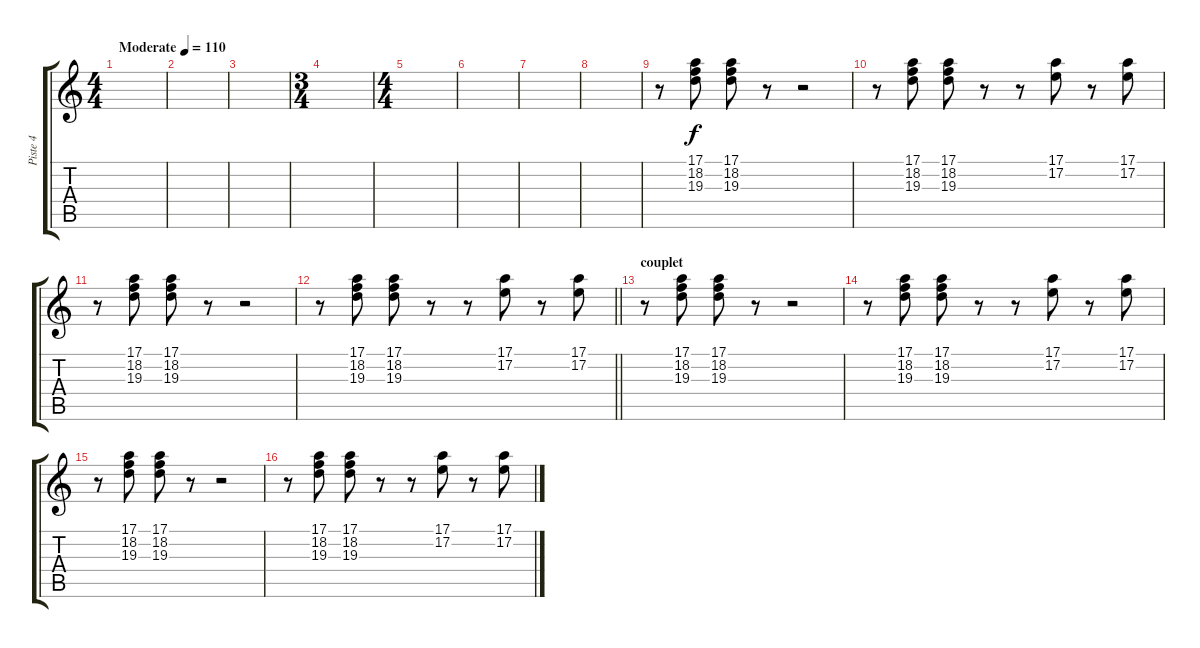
\track ("Piste 4" "Piste 4") {instrument drawbarorgan}
\staff {score tabs}
\tuning (E4 B3 G3 D3 A2 E2) {hide}
\ts (4 4)
\tempo (110 "Moderate")
\clef g2
\ks c
|
|
|
\ts (3 4)
|
\ts (4 4)
|
|
|
|
r.8 (17.1 18.2 19.3).8 (17.1 18.2 19.3).8 r.8 r.2 |
r.8 (17.1 18.2 19.3).8 (17.1 18.2 19.3).8 r.8 r.8 (17.1 17.2).8 r.8 (17.1 17.2).8 |
r.8 (17.1 18.2 19.3).8 (17.1 18.2 19.3).8 r.8 r.2 |
\barLineRight lightlight
r.8 (17.1 18.2 19.3).8 (17.1 18.2 19.3).8 r.8 r.8 (17.1 17.2).8 r.8 (17.1 17.2).8 |
\section ("" "couplet")
r.8 (17.1 18.2 19.3).8 (17.1 18.2 19.3).8 r.8 r.2 |
r.8 (17.1 18.2 19.3).8 (17.1 18.2 19.3).8 r.8 r.8 (17.1 17.2).8 r.8 (17.1 17.2).8 |
r.8 (17.1 18.2 19.3).8 (17.1 18.2 19.3).8 r.8 r.2 |
r.8 (17.1 18.2 19.3).8 (17.1 18.2 19.3).8 r.8 r.8 (17.1 17.2).8 r.8 (17.1 17.2).8
